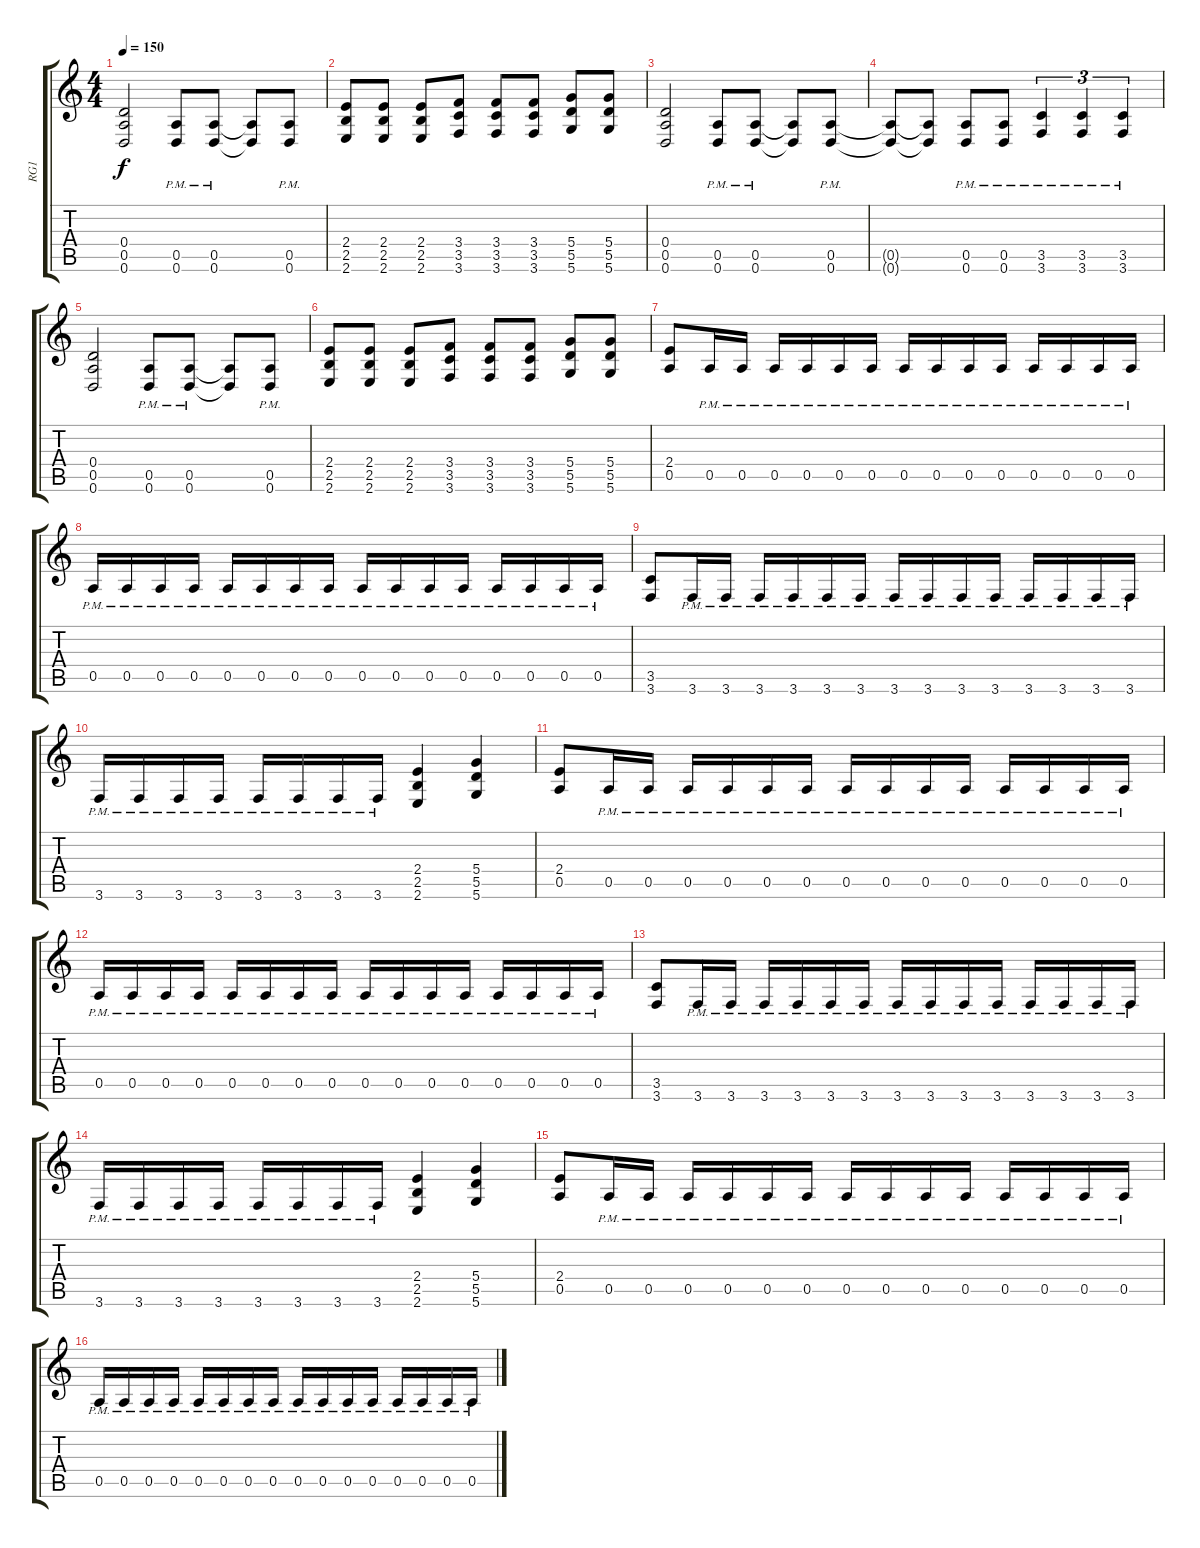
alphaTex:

\track ("RG1" "RG1") {instrument distortionguitar}
\staff {score tabs}
\tuning (E4 B3 G3 D3 A2 D2) {hide}
\ts (4 4)
\tempo 150
\clef g2
\ks c
(0.4 0.5 0.6).2{dy f} (0.5{pm} 0.6{pm}).8 (0.5{pm} 0.6{pm}).8 (0.5{t} 0.6{t}).8 (0.5{pm} 0.6{pm}).8 |
(2.4 2.5 2.6).8 (2.4 2.5 2.6).8 (2.4 2.5 2.6).8 (3.4 3.5 3.6).8 (3.4 3.5 3.6).8 (3.4 3.5 3.6).8 (5.4 5.5 5.6).8 (5.4 5.5 5.6).8 |
(0.4 0.5 0.6).2 (0.5{pm} 0.6{pm}).8 (0.5{pm} 0.6{pm}).8 (0.5{t} 0.6{t}).8 (0.5{pm} 0.6{pm}).8 |
(0.5{t} 0.6{t}).8 (0.5{t} 0.6{t}).8 (0.5{pm} 0.6{pm}).8 (0.5{pm} 0.6{pm}).8 (3.5{pm} 3.6{pm}).4{tu (3 2)} (3.5{pm} 3.6{pm}).4{tu (3 2)} (3.5{pm} 3.6{pm}).4{tu (3 2)} |
(0.4 0.5 0.6).2 (0.5{pm} 0.6{pm}).8 (0.5{pm} 0.6{pm}).8 (0.5{t} 0.6{t}).8 (0.5{pm} 0.6{pm}).8 |
(2.4 2.5 2.6).8 (2.4 2.5 2.6).8 (2.4 2.5 2.6).8 (3.4 3.5 3.6).8 (3.4 3.5 3.6).8 (3.4 3.5 3.6).8 (5.4 5.5 5.6).8 (5.4 5.5 5.6).8 |
(2.4 0.5).8 0.5{pm}.16 0.5{pm}.16 0.5{pm}.16 0.5{pm}.16 0.5{pm}.16 0.5{pm}.16 0.5{pm}.16 0.5{pm}.16 0.5{pm}.16 0.5{pm}.16 0.5{pm}.16 0.5{pm}.16 0.5{pm}.16 0.5{pm}.16 |
0.5{pm}.16 0.5{pm}.16 0.5{pm}.16 0.5{pm}.16 0.5{pm}.16 0.5{pm}.16 0.5{pm}.16 0.5{pm}.16 0.5{pm}.16 0.5{pm}.16 0.5{pm}.16 0.5{pm}.16 0.5{pm}.16 0.5{pm}.16 0.5{pm}.16 0.5{pm}.16 |
(3.5 3.6).8 3.6{pm}.16 3.6{pm}.16 3.6{pm}.16 3.6{pm}.16 3.6{pm}.16 3.6{pm}.16 3.6{pm}.16 3.6{pm}.16 3.6{pm}.16 3.6{pm}.16 3.6{pm}.16 3.6{pm}.16 3.6{pm}.16 3.6{pm}.16 |
3.6{pm}.16 3.6{pm}.16 3.6{pm}.16 3.6{pm}.16 3.6{pm}.16 3.6{pm}.16 3.6{pm}.16 3.6{pm}.16 (2.4 2.5 2.6).4 (5.4 5.5 5.6).4 |
(2.4 0.5).8 0.5{pm}.16 0.5{pm}.16 0.5{pm}.16 0.5{pm}.16 0.5{pm}.16 0.5{pm}.16 0.5{pm}.16 0.5{pm}.16 0.5{pm}.16 0.5{pm}.16 0.5{pm}.16 0.5{pm}.16 0.5{pm}.16 0.5{pm}.16 |
0.5{pm}.16 0.5{pm}.16 0.5{pm}.16 0.5{pm}.16 0.5{pm}.16 0.5{pm}.16 0.5{pm}.16 0.5{pm}.16 0.5{pm}.16 0.5{pm}.16 0.5{pm}.16 0.5{pm}.16 0.5{pm}.16 0.5{pm}.16 0.5{pm}.16 0.5{pm}.16 |
(3.5 3.6).8 3.6{pm}.16 3.6{pm}.16 3.6{pm}.16 3.6{pm}.16 3.6{pm}.16 3.6{pm}.16 3.6{pm}.16 3.6{pm}.16 3.6{pm}.16 3.6{pm}.16 3.6{pm}.16 3.6{pm}.16 3.6{pm}.16 3.6{pm}.16 |
3.6{pm}.16 3.6{pm}.16 3.6{pm}.16 3.6{pm}.16 3.6{pm}.16 3.6{pm}.16 3.6{pm}.16 3.6{pm}.16 (2.4 2.5 2.6).4 (5.4 5.5 5.6).4 |
(2.4 0.5).8 0.5{pm}.16 0.5{pm}.16 0.5{pm}.16 0.5{pm}.16 0.5{pm}.16 0.5{pm}.16 0.5{pm}.16 0.5{pm}.16 0.5{pm}.16 0.5{pm}.16 0.5{pm}.16 0.5{pm}.16 0.5{pm}.16 0.5{pm}.16 |
0.5{pm}.16 0.5{pm}.16 0.5{pm}.16 0.5{pm}.16 0.5{pm}.16 0.5{pm}.16 0.5{pm}.16 0.5{pm}.16 0.5{pm}.16 0.5{pm}.16 0.5{pm}.16 0.5{pm}.16 0.5{pm}.16 0.5{pm}.16 0.5{pm}.16 0.5{pm}.16
